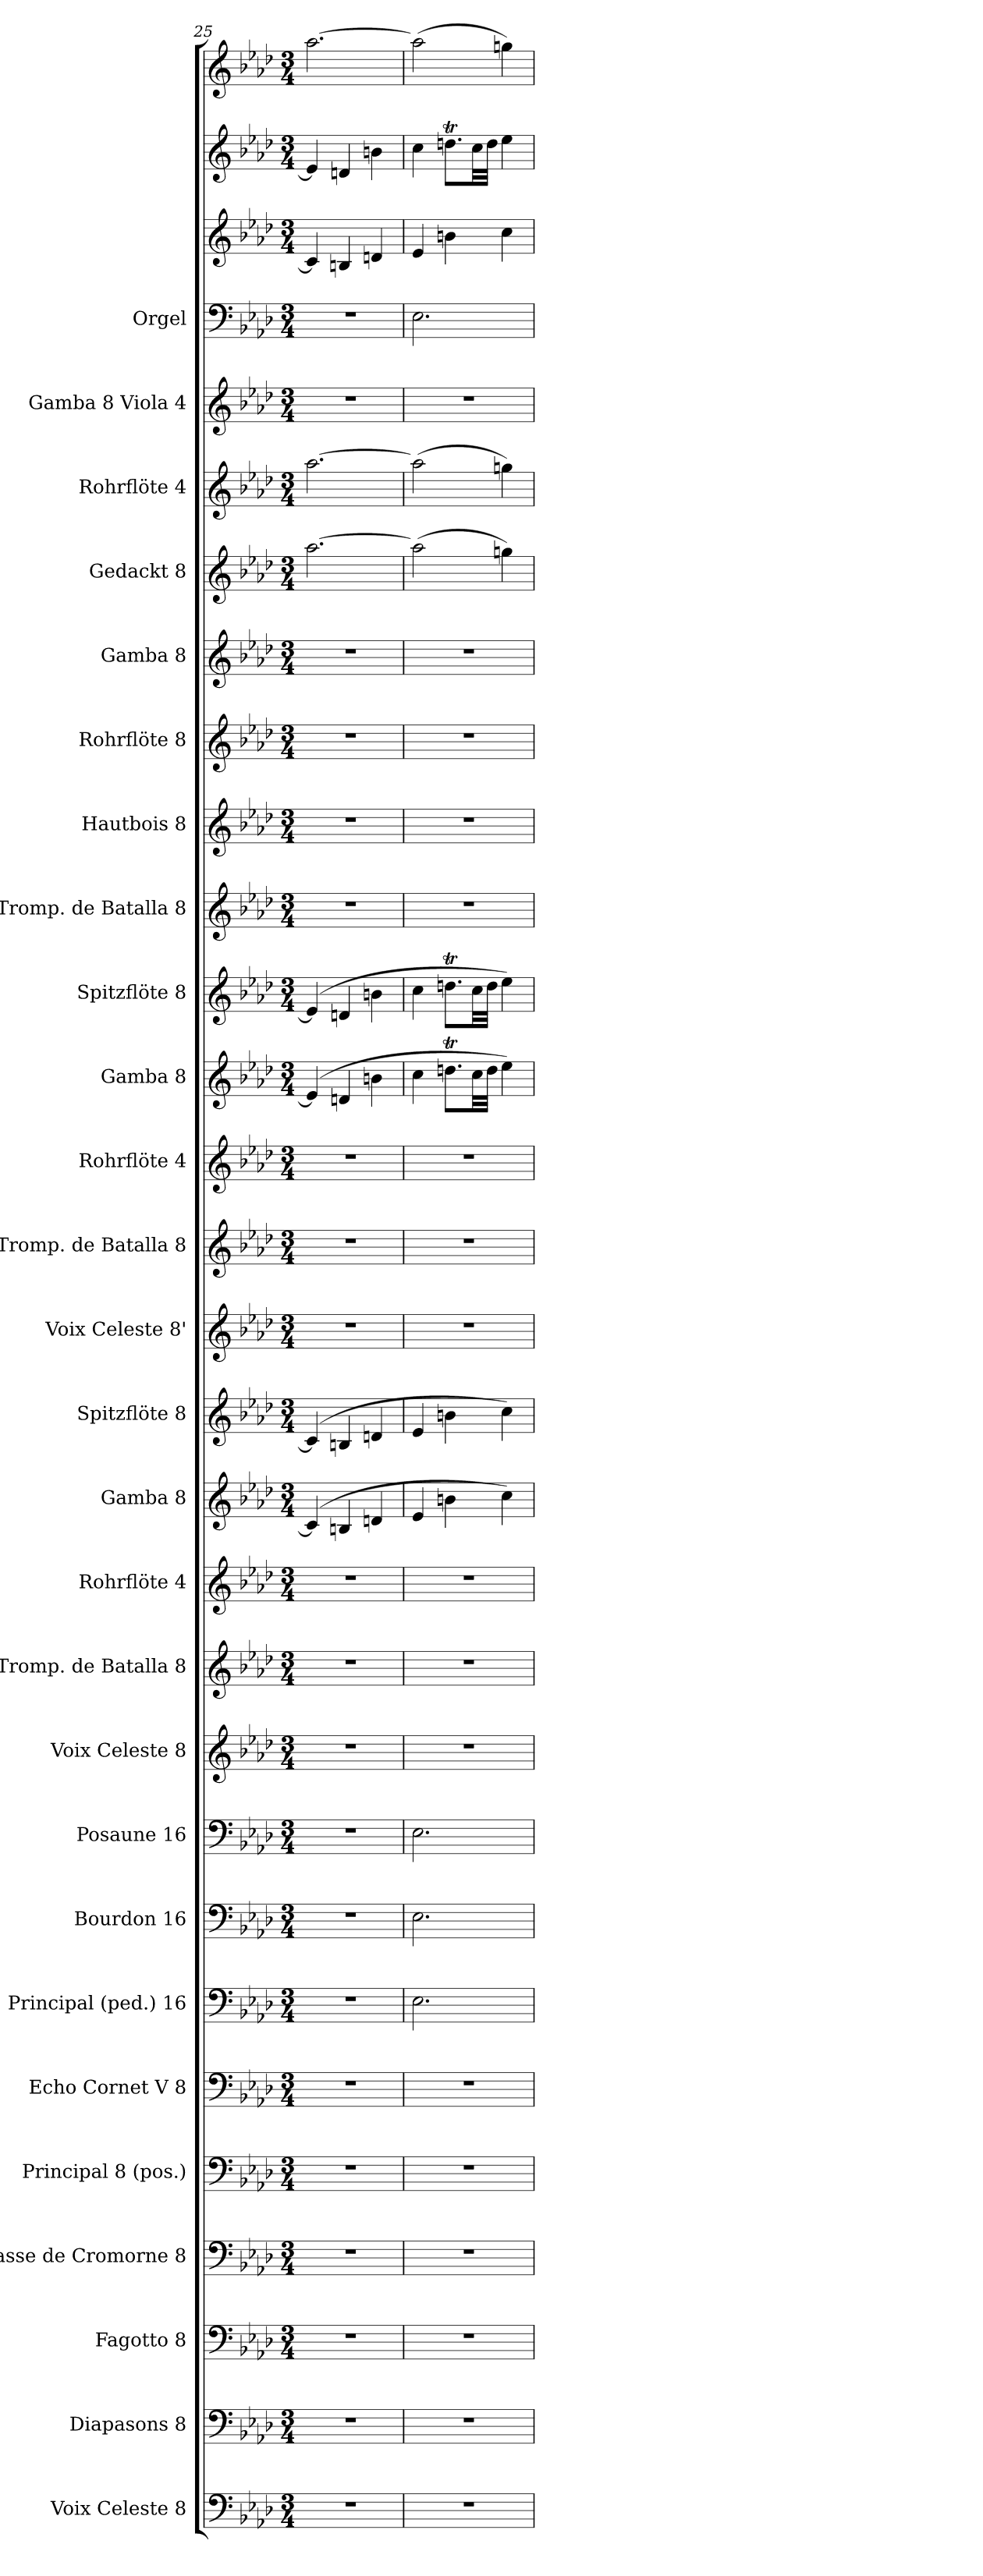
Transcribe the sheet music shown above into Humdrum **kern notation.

**kern	**kern	**kern	**kern	**kern	**kern	**kern	**kern	**kern	**kern	**kern	**kern	**kern	**kern	**kern	**kern	**kern	**kern	**kern	**kern	**kern	**kern	**kern	**kern	**kern	**kern	**kern	**kern	**kern	**kern
*part27	*part26	*part25	*part24	*part23	*part22	*part21	*part20	*part19	*part18	*part17	*part16	*part15	*part14	*part13	*part12	*part11	*part10	*part9	*part8	*part7	*part6	*part5	*part4	*part3	*part2	*part1	*part1	*part1	*part1
*staff30	*staff29	*staff28	*staff27	*staff26	*staff25	*staff24	*staff23	*staff22	*staff21	*staff20	*staff19	*staff18	*staff17	*staff16	*staff15	*staff14	*staff13	*staff12	*staff11	*staff10	*staff9	*staff8	*staff7	*staff6	*staff5	*staff4	*staff3	*staff2	*staff1
*I"Voix Celeste 8	*I"Diapasons 8	*I"Fagotto 8	*I"Basse de Cromorne 8	*I"Principal 8 (pos.)	*I"Echo Cornet V 8	*I"Principal (ped.) 16	*I"Bourdon 16	*I"Posaune 16	*I"Voix Celeste 8	*I"Tromp. de Batalla 8	*I"Rohrflöte 4	*I"Gamba 8	*I"Spitzflöte 8	*I"Voix Celeste 8'	*I"Tromp. de Batalla 8	*I"Rohrflöte 4	*I"Gamba 8	*I"Spitzflöte 8	*I"Tromp. de Batalla 8	*I"Hautbois 8	*I"Rohrflöte 8	*I"Gamba 8	*I"Gedackt 8	*I"Rohrflöte 4	*I"Gamba 8 Viola 4	*I"Orgel	*	*	*
!!LO:LB:g=z
*clefF4	*clefF4	*clefF4	*clefF4	*clefF4	*clefF4	*clefF4	*clefF4	*clefF4	*clefG2	*clefG2	*clefG2	*clefG2	*clefG2	*clefG2	*clefG2	*clefG2	*clefG2	*clefG2	*clefG2	*clefG2	*clefG2	*clefG2	*clefG2	*clefG2	*clefG2	*clefF4	*clefG2	*clefG2	*clefG2
*k[b-e-a-d-]	*k[b-e-a-d-]	*k[b-e-a-d-]	*k[b-e-a-d-]	*k[b-e-a-d-]	*k[b-e-a-d-]	*k[b-e-a-d-]	*k[b-e-a-d-]	*k[b-e-a-d-]	*k[b-e-a-d-]	*k[b-e-a-d-]	*k[b-e-a-d-]	*k[b-e-a-d-]	*k[b-e-a-d-]	*k[b-e-a-d-]	*k[b-e-a-d-]	*k[b-e-a-d-]	*k[b-e-a-d-]	*k[b-e-a-d-]	*k[b-e-a-d-]	*k[b-e-a-d-]	*k[b-e-a-d-]	*k[b-e-a-d-]	*k[b-e-a-d-]	*k[b-e-a-d-]	*k[b-e-a-d-]	*k[b-e-a-d-]	*k[b-e-a-d-]	*k[b-e-a-d-]	*k[b-e-a-d-]
*M3/4	*M3/4	*M3/4	*M3/4	*M3/4	*M3/4	*M3/4	*M3/4	*M3/4	*M3/4	*M3/4	*M3/4	*M3/4	*M3/4	*M3/4	*M3/4	*M3/4	*M3/4	*M3/4	*M3/4	*M3/4	*M3/4	*M3/4	*M3/4	*M3/4	*M3/4	*M3/4	*M3/4	*M3/4	*M3/4
=25	=25	=25	=25	=25	=25	=25	=25	=25	=25	=25	=25	=25	=25	=25	=25	=25	=25	=25	=25	=25	=25	=25	=25	=25	=25	=25	=25	=25	=25
2.r	2.r	2.r	2.r	2.r	2.r	2.r	2.r	2.r	2.r	2.r	2.r	(>4c/]	(>4c/]	2.r	2.r	2.r	(>4e-/]	(>4e-/]	2.r	2.r	2.r	2.r	[2.aa-\	[2.aa-\	2.r	2.r	4c/]	4e-/]	[2.aa-\
.	.	.	.	.	.	.	.	.	.	.	.	4Bn/	4Bn/	.	.	.	4dn/	4dn/	.	.	.	.	.	.	.	.	4Bn/	4dn/	.
.	.	.	.	.	.	.	.	.	.	.	.	4dn/	4dn/	.	.	.	4bn\	4bn\	.	.	.	.	.	.	.	.	4dn/	4bn\	.
=26	=26	=26	=26	=26	=26	=26	=26	=26	=26	=26	=26	=26	=26	=26	=26	=26	=26	=26	=26	=26	=26	=26	=26	=26	=26	=26	=26	=26	=26
2.r	2.r	2.r	2.r	2.r	2.r	2.E-\	2.E-\	2.E-\	2.r	2.r	2.r	4e-/	4e-/	2.r	2.r	2.r	4cc\	4cc\	2.r	2.r	2.r	2.r	(>2aa-\]	(>2aa-\]	2.r	2.E-\	4e-/	4cc\	(>2aa-\]
.	.	.	.	.	.	.	.	.	.	.	.	4bn\	4bn\	.	.	.	8.ddnt\L	8.ddnt\L	.	.	.	.	.	.	.	.	4bn\	8.ddnt\L	.
.	.	.	.	.	.	.	.	.	.	.	.	.	.	.	.	.	32cc\LL	32cc\LL	.	.	.	.	.	.	.	.	.	32cc\LL	.
.	.	.	.	.	.	.	.	.	.	.	.	.	.	.	.	.	32dd\JJJ	32dd\JJJ	.	.	.	.	.	.	.	.	.	32dd\JJJ	.
.	.	.	.	.	.	.	.	.	.	.	.	4cc\)	4cc\)	.	.	.	4ee-\)	4ee-\)	.	.	.	.	4ggn\)	4ggn\)	.	.	4cc\	4ee-\	4ggn\)
=	=	=	=	=	=	=	=	=	=	=	=	=	=	=	=	=	=	=	=	=	=	=	=	=	=	=	=	=	=
*-	*-	*-	*-	*-	*-	*-	*-	*-	*-	*-	*-	*-	*-	*-	*-	*-	*-	*-	*-	*-	*-	*-	*-	*-	*-	*-	*-	*-	*-
